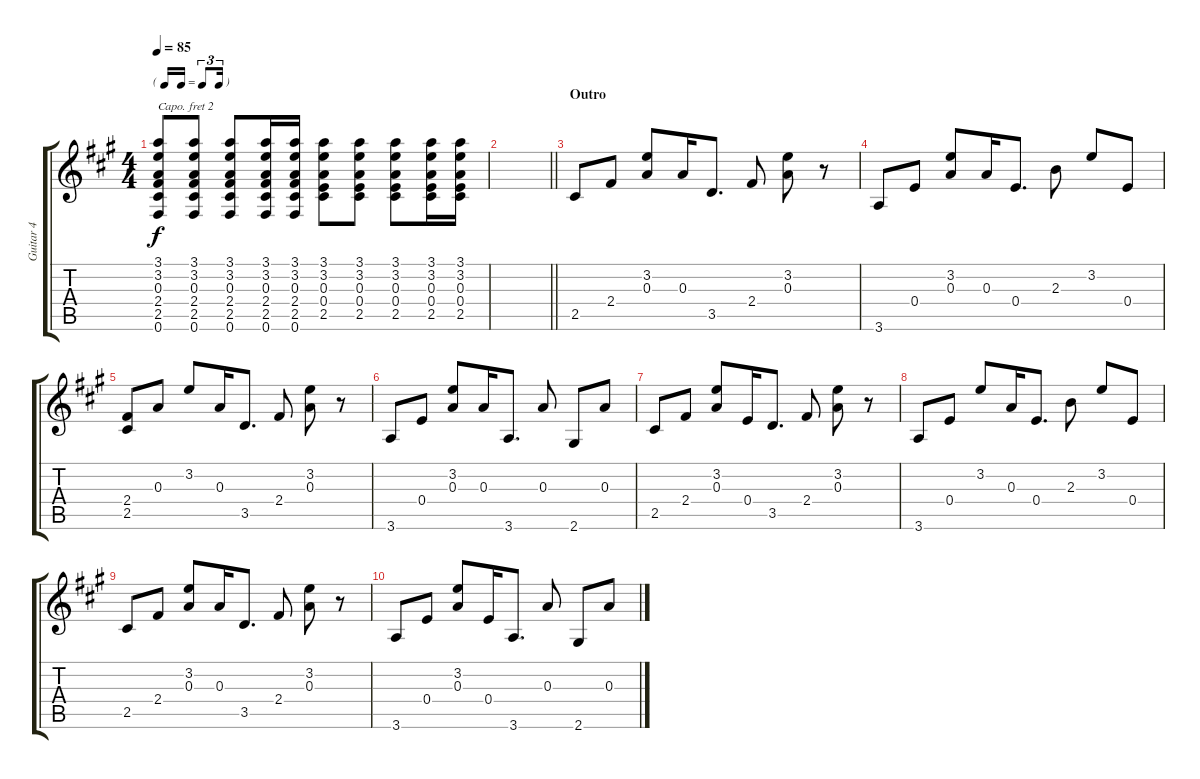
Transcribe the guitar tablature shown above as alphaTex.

\track ("Guitar 4" "Guitar 4") {instrument electricguitarclean}
\staff {score tabs}
\capo 2
\tuning (E4 B3 G3 D3 A2 E2) {hide}
\ts (4 4)
\tf triplet16th
\tempo 85
\clef g2
\ks a
(3.1 3.2 0.3 2.4 2.5 0.6).8{dy f} (3.1 3.2 0.3 2.4 2.5 0.6).8 (3.1 3.2 0.3 2.4 2.5 0.6).8 (3.1 3.2 0.3 2.4 2.5 0.6).16 (3.1 3.2 0.3 2.4 2.5 0.6).16 (3.1 3.2 0.3 0.4 2.5).8 (3.1 3.2 0.3 0.4 2.5).8 (3.1 3.2 0.3 0.4 2.5).8 (3.1 3.2 0.3 0.4 2.5).16 (3.1 3.2 0.3 0.4 2.5).16 |
\barLineRight lightlight
|
\section ("" "Outro")
2.5.8 2.4.8 (3.2 0.3).8 0.3.16 3.5.8{d} 2.4.8 (3.2 0.3).8 r.8 |
3.6.8 0.4.8 (3.2 0.3).8 0.3.16 0.4.8{d} 2.3.8 3.2.8 0.4.8 |
(2.4 2.5).8 0.3.8 3.2.8 0.3.16 3.5.8{d} 2.4.8 (3.2 0.3).8 r.8 |
3.6.8 0.4.8 (3.2 0.3).8 0.3.16 3.6.8{d} 0.3.8 2.6.8 0.3.8 |
2.5.8 2.4.8 (3.2 0.3).8 0.4.16 3.5.8{d} 2.4.8 (3.2 0.3).8 r.8 |
3.6.8 0.4.8 3.2.8 0.3.16 0.4.8{d} 2.3.8 3.2.8 0.4.8 |
2.5.8 2.4.8 (3.2 0.3).8 0.3.16 3.5.8{d} 2.4.8 (3.2 0.3).8 r.8 |
3.6.8 0.4.8 (3.2 0.3).8 0.4.16 3.6.8{d} 0.3.8 2.6.8 0.3.8
